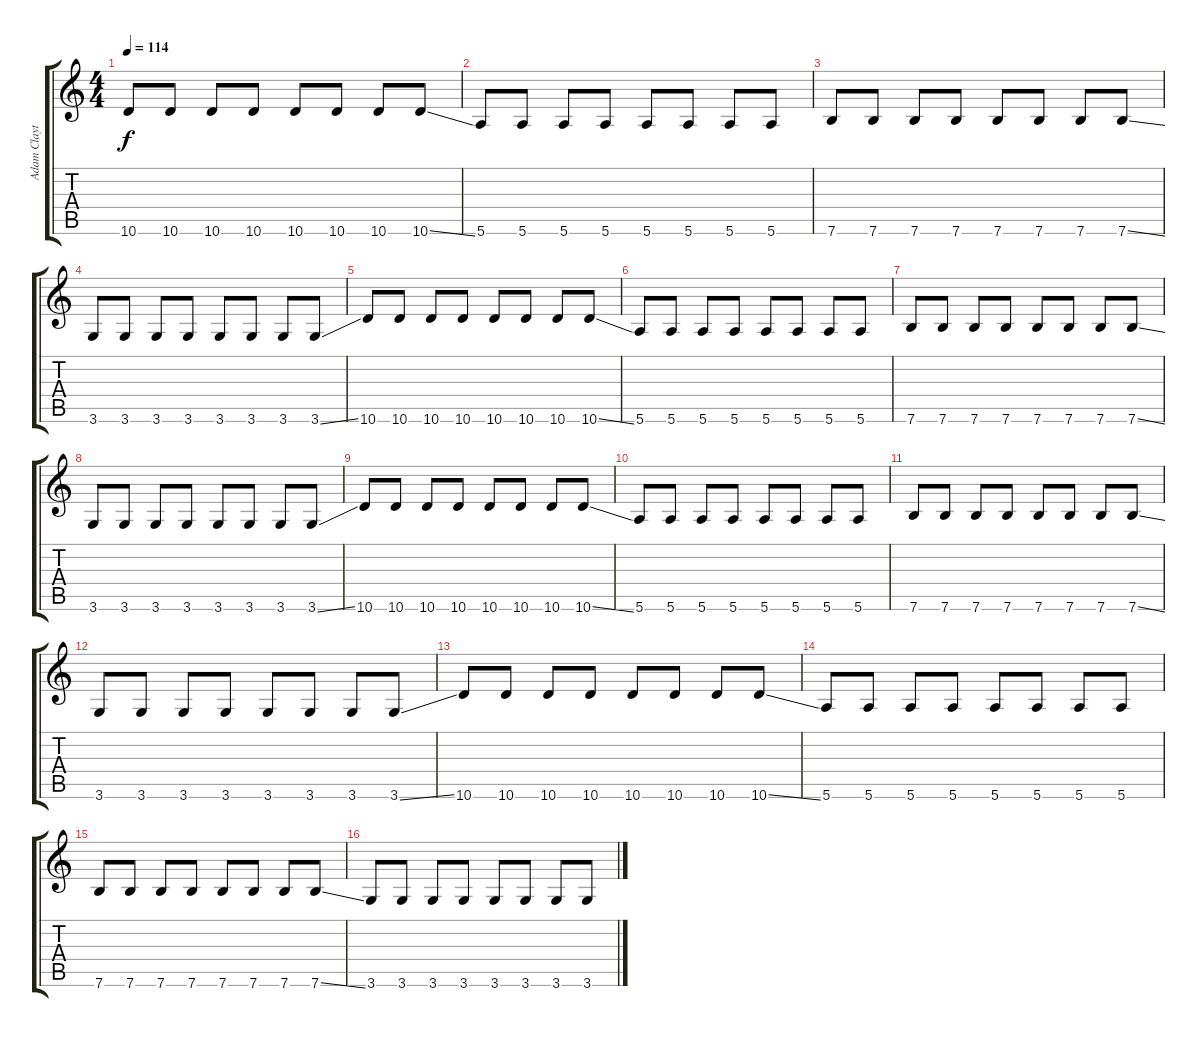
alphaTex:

\track ("Adam Clayton Basses" "Adam Clayt") {instrument electricbassfinger}
\staff {score tabs}
\tuning (E4 B3 G3 D3 A2 E2) {hide}
\ts (4 4)
\tempo 114
\clef g2
\ks c
10.6.8{dy f} 10.6.8 10.6.8 10.6.8 10.6.8 10.6.8 10.6.8 10.6{ss}.8 |
5.6.8 5.6.8 5.6.8 5.6.8 5.6.8 5.6.8 5.6.8 5.6.8 |
7.6.8 7.6.8 7.6.8 7.6.8 7.6.8 7.6.8 7.6.8 7.6{ss}.8 |
3.6.8 3.6.8 3.6.8 3.6.8 3.6.8 3.6.8 3.6.8 3.6{ss}.8 |
10.6.8 10.6.8 10.6.8 10.6.8 10.6.8 10.6.8 10.6.8 10.6{ss}.8 |
5.6.8 5.6.8 5.6.8 5.6.8 5.6.8 5.6.8 5.6.8 5.6.8 |
7.6.8 7.6.8 7.6.8 7.6.8 7.6.8 7.6.8 7.6.8 7.6{ss}.8 |
3.6.8 3.6.8 3.6.8 3.6.8 3.6.8 3.6.8 3.6.8 3.6{ss}.8 |
10.6.8 10.6.8 10.6.8 10.6.8 10.6.8 10.6.8 10.6.8 10.6{ss}.8 |
5.6.8 5.6.8 5.6.8 5.6.8 5.6.8 5.6.8 5.6.8 5.6.8 |
7.6.8 7.6.8 7.6.8 7.6.8 7.6.8 7.6.8 7.6.8 7.6{ss}.8 |
3.6.8 3.6.8 3.6.8 3.6.8 3.6.8 3.6.8 3.6.8 3.6{ss}.8 |
10.6.8 10.6.8 10.6.8 10.6.8 10.6.8 10.6.8 10.6.8 10.6{ss}.8 |
5.6.8 5.6.8 5.6.8 5.6.8 5.6.8 5.6.8 5.6.8 5.6.8 |
7.6.8 7.6.8 7.6.8 7.6.8 7.6.8 7.6.8 7.6.8 7.6{ss}.8 |
3.6.8 3.6.8 3.6.8 3.6.8 3.6.8 3.6.8 3.6.8 3.6{ss}.8
